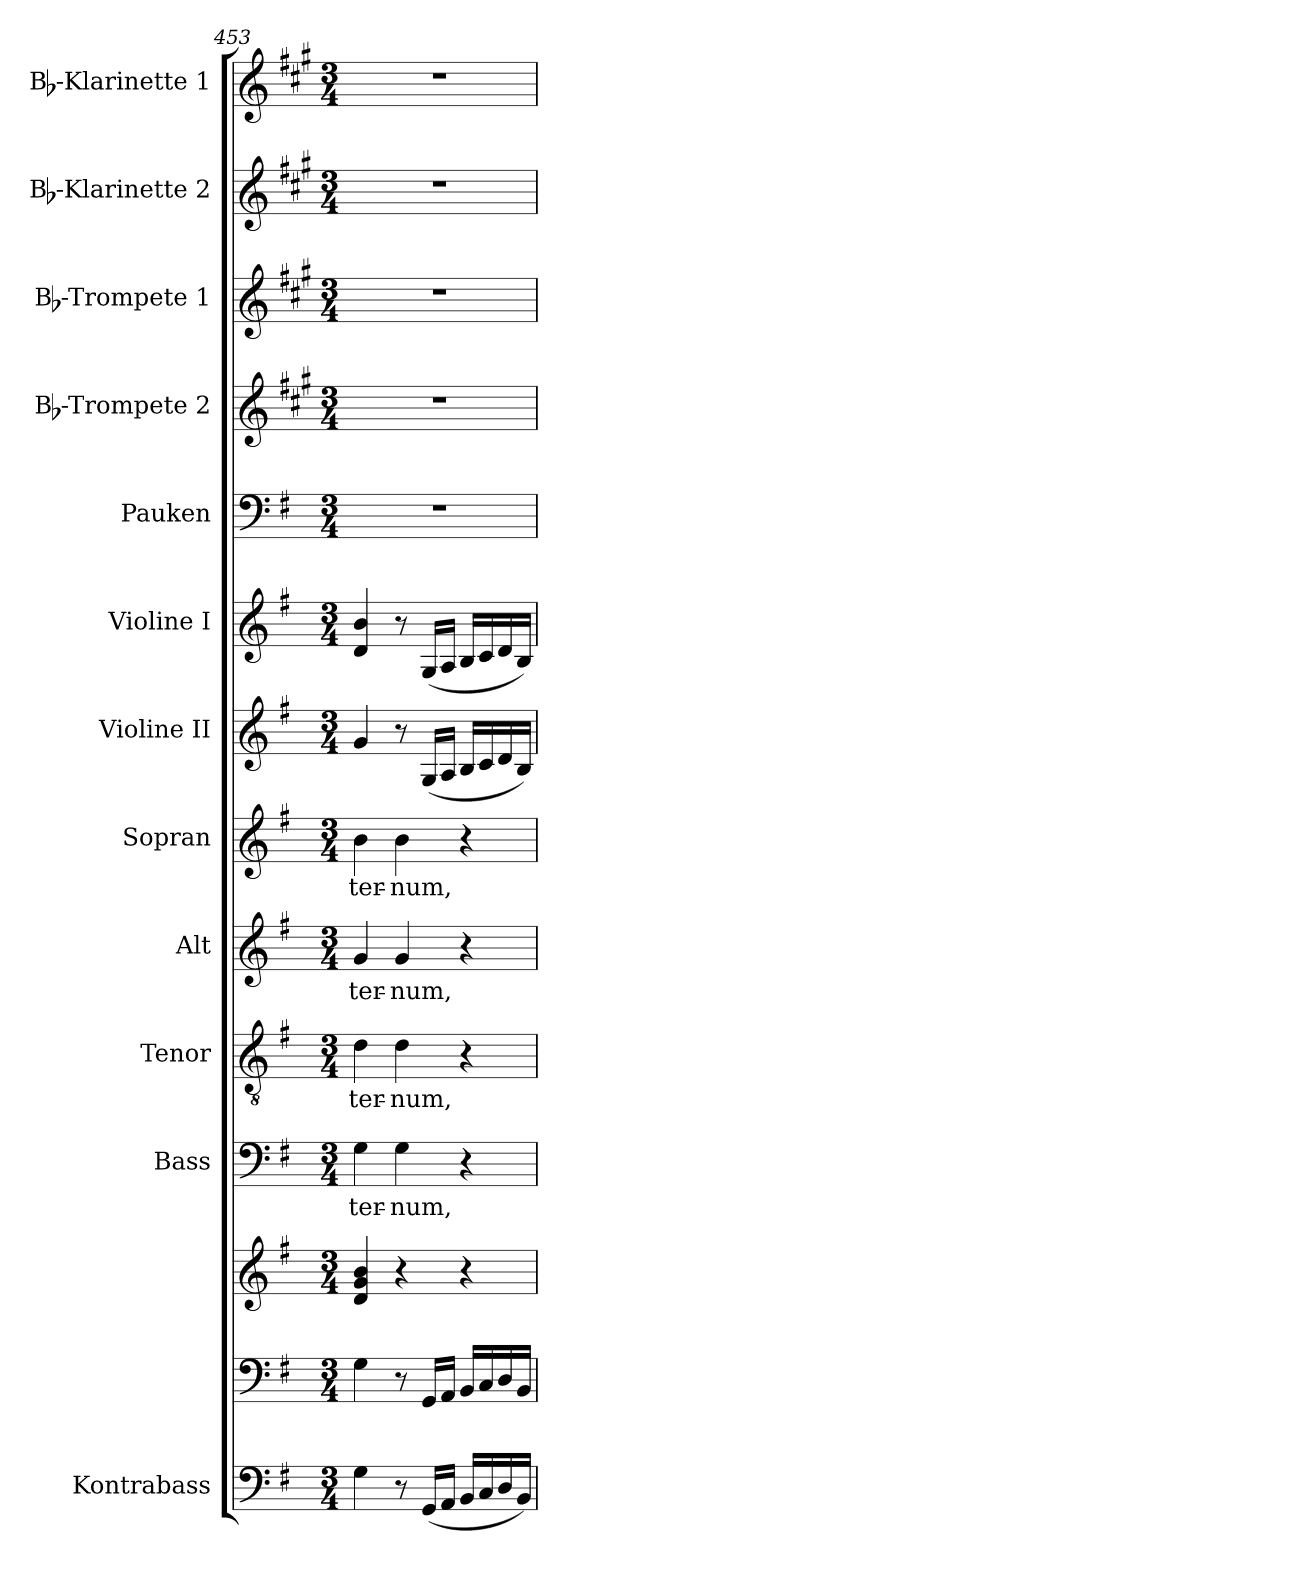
**kern	**kern	**kern	**kern	**text	**kern	**text	**kern	**text	**kern	**text	**kern	**kern	**kern	**kern	**kern	**kern	**kern
*part13	*part12	*part12	*part11	*part11	*part10	*part10	*part9	*part9	*part8	*part8	*part7	*part6	*part5	*part4	*part3	*part2	*part1
*staff14	*staff13	*staff12	*staff11	*staff11	*staff10	*staff10	*staff9	*staff9	*staff8	*staff8	*staff7	*staff6	*staff5	*staff4	*staff3	*staff2	*staff1
*I"Kontrabass	*	*	*I"Bass	*	*I"Tenor	*	*I"Alt	*	*I"Sopran	*	*I"Violine II	*I"Violine I	*I"Pauken	*I"Bb-Trompete 2	*I"Bb-Trompete 1	*I"Bb-Klarinette 2	*I"Bb-Klarinette 1
*I'Kb.	*	*	*I'B.	*	*I'T.	*	*I'A.	*	*I'S.	*	*I'Vl. II	*I'Vl. I	*I'Pk.	*I'Bb Trp. 2	*I'Bb Trp. 1	*I'Bb Kl. 2	*I'Bb Kl. 1
!!LO:PB:g=z
*clefF4	*clefF4	*clefG2	*clefF4	*	*clefGv2	*	*clefG2	*	*clefG2	*	*clefG2	*clefG2	*clefF4	*clefG2	*clefG2	*clefG2	*clefG2
*ITrd7c12	*	*	*	*	*	*	*	*	*	*	*	*	*	*ITrd1c2	*ITrd1c2	*ITrd1c2	*ITrd1c2
*k[f#]	*k[f#]	*k[f#]	*k[f#]	*	*k[f#]	*	*k[f#]	*	*k[f#]	*	*k[f#]	*k[f#]	*k[f#]	*k[f#]	*k[f#]	*k[f#]	*k[f#]
*G:	*G:	*G:	*G:	*	*G:	*	*G:	*	*G:	*	*G:	*G:	*G:	*G:	*G:	*G:	*G:
*M3/4	*M3/4	*M3/4	*M3/4	*	*M3/4	*	*M3/4	*	*M3/4	*	*M3/4	*M3/4	*M3/4	*M3/4	*M3/4	*M3/4	*M3/4
=453	=453	=453	=453	=453	=453	=453	=453	=453	=453	=453	=453	=453	=453	=453	=453	=453	=453
!	!	!	!	!LO:LY:b	!	!LO:LY:b	!	!LO:LY:b	!	!LO:LY:b	!	!	!	!	!	!	!
4GG\	4G\	4d/ 4g/ 4b/	4G\	-ter-	4d\	-ter-	4g/	-ter-	4b\	-ter-	4g/	4d/ 4b/	2.r	2.r	2.r	2.r	2.r
!	!	!	!	!LO:LY:b	!	!LO:LY:b	!	!LO:LY:b	!	!LO:LY:b	!	!	!	!	!	!	!
8r	8r	4r	4G\	-num,	4d\	-num,	4g/	-num,	4b\	-num,	8r	8r	.	.	.	.	.
(<16GGG/LL	16GG/LL	.	.	.	.	.	.	.	.	.	(<16G/LL	(<16G/LL	.	.	.	.	.
16AAA/JJ	16AA/JJ	.	.	.	.	.	.	.	.	.	16A/JJ	16A/JJ	.	.	.	.	.
16BBB/LL	16BB/LL	4r	4r	.	4r	.	4r	.	4r	.	16B/LL	16B/LL	.	.	.	.	.
16CC/	16C/	.	.	.	.	.	.	.	.	.	16c/	16c/	.	.	.	.	.
16DD/	16D/	.	.	.	.	.	.	.	.	.	16d/	16d/	.	.	.	.	.
16BBB/JJ)	16BB/JJ	.	.	.	.	.	.	.	.	.	16B/JJ)	16B/JJ)	.	.	.	.	.
=	=	=	=	=	=	=	=	=	=	=	=	=	=	=	=	=	=
*-	*-	*-	*-	*-	*-	*-	*-	*-	*-	*-	*-	*-	*-	*-	*-	*-	*-
